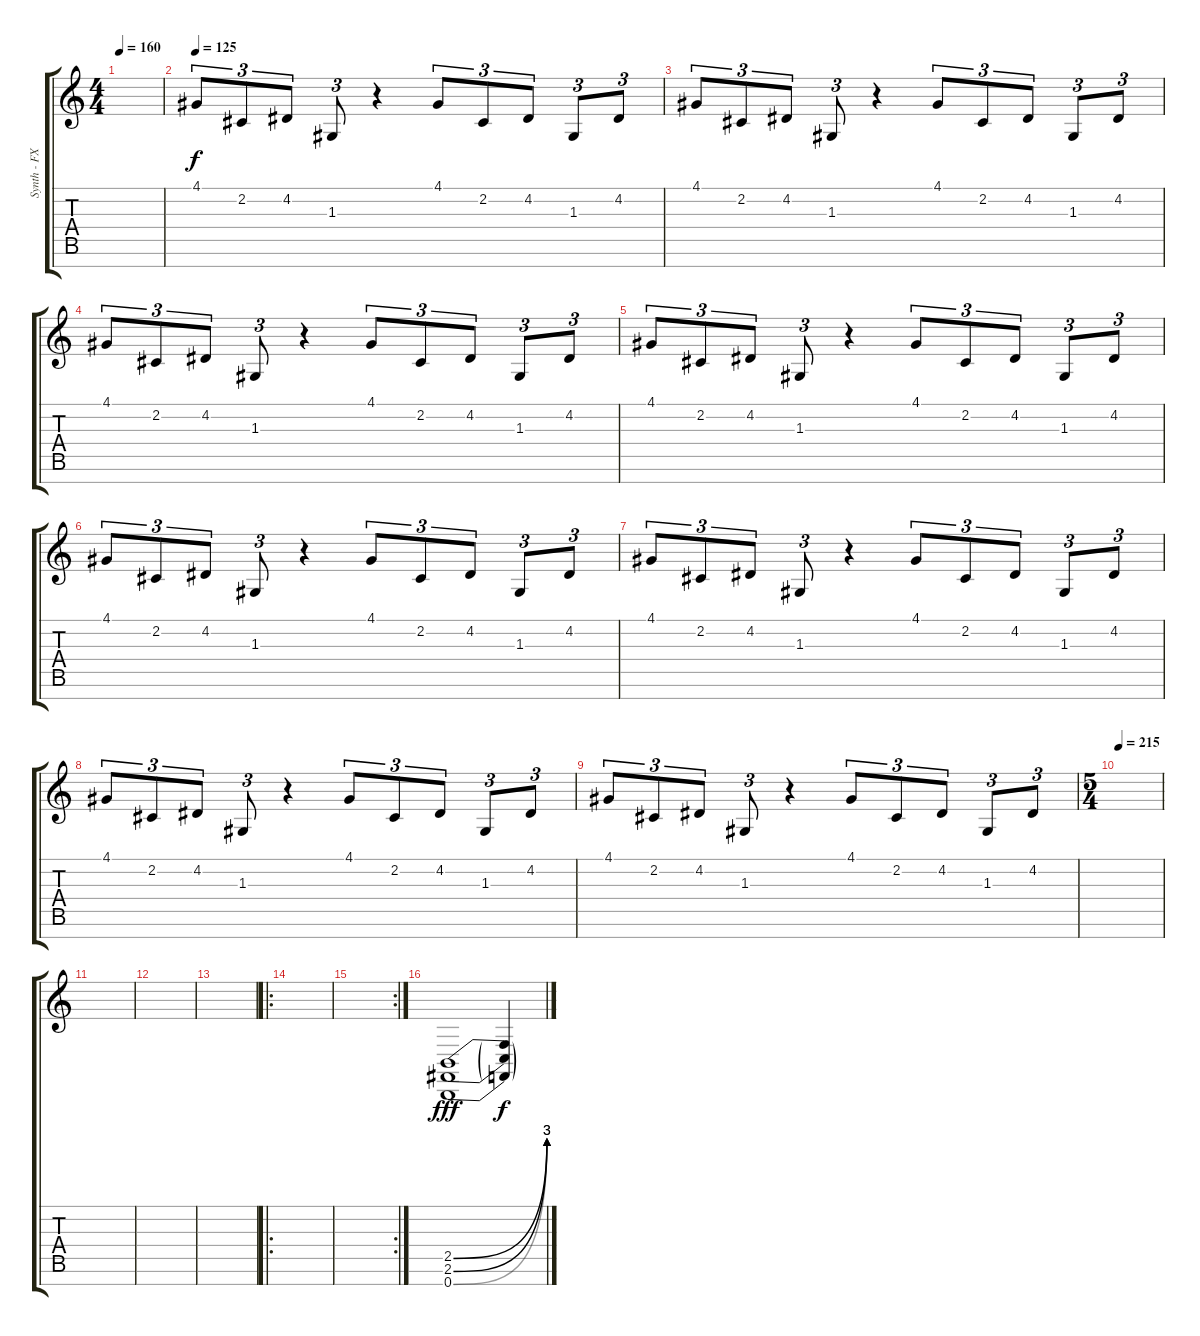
\track ("Synth - FX 2" "Synth - FX") {instrument fx7echoes}
\staff {score tabs}
\tuning (E4 B3 G3 D3 A2 E2 B1) {hide}
\ts (4 4)
\tempo 160
\clef g2
\ks c
|
\tempo 125
4.1.8{tu (3 2) dy f volume 7} 2.2.8{tu (3 2)} 4.2.8{tu (3 2)} 1.3.8{tu (3 2)} r.4 4.1.8{tu (3 2)} 2.2.8{tu (3 2)} 4.2.8{tu (3 2)} 1.3.8{tu (3 2)} 4.2.8{tu (3 2)} |
4.1.8{tu (3 2)} 2.2.8{tu (3 2)} 4.2.8{tu (3 2)} 1.3.8{tu (3 2)} r.4 4.1.8{tu (3 2)} 2.2.8{tu (3 2)} 4.2.8{tu (3 2)} 1.3.8{tu (3 2)} 4.2.8{tu (3 2)} |
4.1.8{tu (3 2)} 2.2.8{tu (3 2)} 4.2.8{tu (3 2)} 1.3.8{tu (3 2)} r.4 4.1.8{tu (3 2)} 2.2.8{tu (3 2)} 4.2.8{tu (3 2)} 1.3.8{tu (3 2)} 4.2.8{tu (3 2)} |
4.1.8{tu (3 2)} 2.2.8{tu (3 2)} 4.2.8{tu (3 2)} 1.3.8{tu (3 2)} r.4 4.1.8{tu (3 2)} 2.2.8{tu (3 2)} 4.2.8{tu (3 2)} 1.3.8{tu (3 2)} 4.2.8{tu (3 2)} |
4.1.8{tu (3 2)} 2.2.8{tu (3 2)} 4.2.8{tu (3 2)} 1.3.8{tu (3 2)} r.4 4.1.8{tu (3 2)} 2.2.8{tu (3 2)} 4.2.8{tu (3 2)} 1.3.8{tu (3 2)} 4.2.8{tu (3 2)} |
4.1.8{tu (3 2)} 2.2.8{tu (3 2)} 4.2.8{tu (3 2)} 1.3.8{tu (3 2)} r.4 4.1.8{tu (3 2)} 2.2.8{tu (3 2)} 4.2.8{tu (3 2)} 1.3.8{tu (3 2)} 4.2.8{tu (3 2)} |
4.1.8{tu (3 2)} 2.2.8{tu (3 2)} 4.2.8{tu (3 2)} 1.3.8{tu (3 2)} r.4 4.1.8{tu (3 2)} 2.2.8{tu (3 2)} 4.2.8{tu (3 2)} 1.3.8{tu (3 2)} 4.2.8{tu (3 2)} |
4.1.8{tu (3 2)} 2.2.8{tu (3 2)} 4.2.8{tu (3 2)} 1.3.8{tu (3 2)} r.4 4.1.8{tu (3 2)} 2.2.8{tu (3 2)} 4.2.8{tu (3 2)} 1.3.8{tu (3 2)} 4.2.8{tu (3 2)} |
\ts (5 4)
\tempo 215
|
|
|
|
\ro
|
\rc 2
|
(2.5{be (bend 0 0 60 12)} 2.6{be (bend 0 0 60 12)} 0.7{be (bend 0 0 60 12)}).1{dy fff} (2.5{t} 2.6{t} 0.7{t}).4{dy f}
